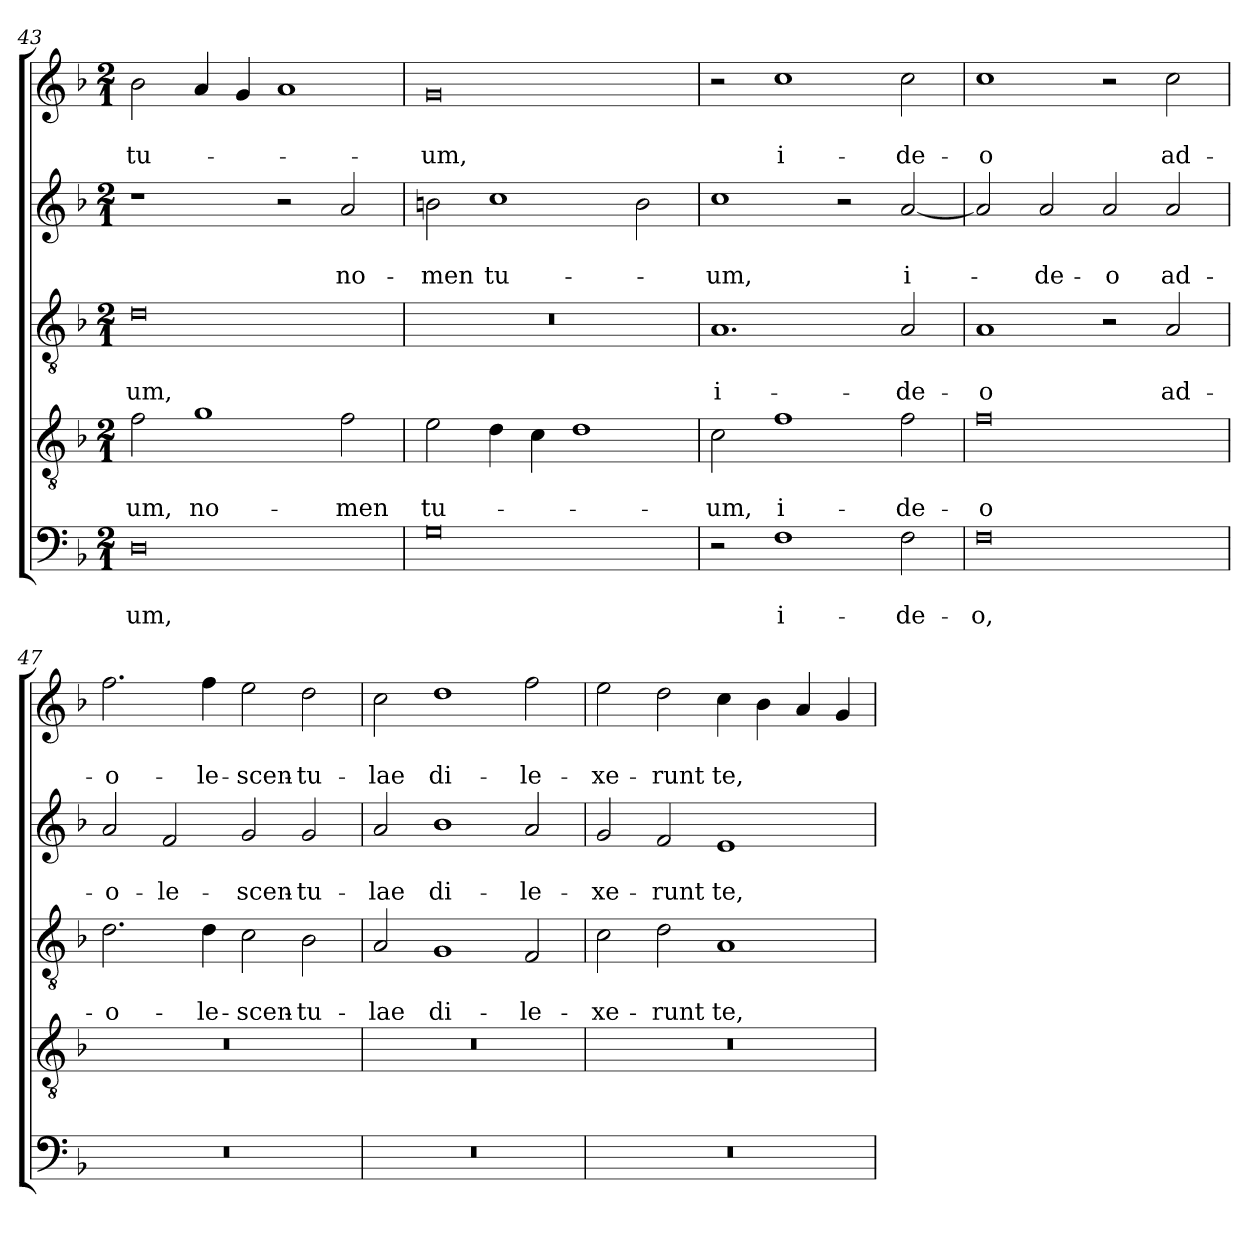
**kern	**text	**text	**kern	**text	**text	**kern	**text	**text	**kern	**text	**text	**kern	**text	**text
*part5	*part5	*part5	*part4	*part4	*part4	*part3	*part3	*part3	*part2	*part2	*part2	*part1	*part1	*part1
*staff5	*staff5	*staff5	*staff4	*staff4	*staff4	*staff3	*staff3	*staff3	*staff2	*staff2	*staff2	*staff1	*staff1	*staff1
!!LO:LB:g=z
*clefF4	*	*	*clefGv2	*	*	*clefGv2	*	*	*clefG2	*	*	*clefG2	*	*
*k[b-]	*	*	*k[b-]	*	*	*k[b-]	*	*	*k[b-]	*	*	*k[b-]	*	*
*F:	*	*	*F:	*	*	*F:	*	*	*F:	*	*	*F:	*	*
*M2/1	*	*	*M2/1	*	*	*M2/1	*	*	*M2/1	*	*	*M2/1	*	*
=43	=43	=43	=43	=43	=43	=43	=43	=43	=43	=43	=43	=43	=43	=43
!	!	!LO:LY:b	!	!	!LO:LY:b	!	!	!LO:LY:b	!	!	!	!	!	!LO:LY:b
0D	.	-um,	2f\	.	-um,	0d	.	-um,	1r	.	.	2b-\	.	tu-
!	!	!	!	!	!LO:LY:b	!	!	!	!	!	!	!	!	!
.	.	.	1g	.	no-	.	.	.	.	.	.	4a/	.	.
.	.	.	.	.	.	.	.	.	.	.	.	4g/	.	.
.	.	.	.	.	.	.	.	.	2r	.	.	1a	.	.
!	!	!	!	!	!LO:LY:b	!	!	!	!	!	!LO:LY:b	!	!	!
.	.	.	2f\	.	-men	.	.	.	2a/	.	no-	.	.	.
=44	=44	=44	=44	=44	=44	=44	=44	=44	=44	=44	=44	=44	=44	=44
!	!	!	!	!	!LO:LY:b	!	!	!	!	!	!LO:LY:b	!	!	!LO:LY:b
0G	.	.	2e\	.	tu-	0r	.	.	2bn\	.	-men	0g	.	-um,
!	!	!	!	!	!	!	!	!	!	!	!LO:LY:b	!	!	!
.	.	.	4d\	.	.	.	.	.	1cc	.	tu-	.	.	.
.	.	.	4c\	.	.	.	.	.	.	.	.	.	.	.
.	.	.	1d	.	.	.	.	.	.	.	.	.	.	.
.	.	.	.	.	.	.	.	.	2b\	.	.	.	.	.
=45	=45	=45	=45	=45	=45	=45	=45	=45	=45	=45	=45	=45	=45	=45
!	!	!	!	!	!LO:LY:b	!	!	!LO:LY:b	!	!	!LO:LY:b	!	!	!
2r	.	.	2c\	.	-um,	1.A	.	i-	1cc	.	-um,	2r	.	.
!	!	!LO:LY:b	!	!	!LO:LY:b	!	!	!	!	!	!	!	!	!LO:LY:b
1F	.	i-	1f	.	i-	.	.	.	.	.	.	1cc	.	i-
.	.	.	.	.	.	.	.	.	2r	.	.	.	.	.
!	!	!LO:LY:b	!	!	!LO:LY:b	!	!	!LO:LY:b	!	!	!LO:LY:b	!	!	!LO:LY:b
2F\	.	-de-	2f\	.	-de-	2A/	.	-de-	[2a/	.	i-	2cc\	.	-de-
=46	=46	=46	=46	=46	=46	=46	=46	=46	=46	=46	=46	=46	=46	=46
!	!	!LO:LY:b	!	!	!LO:LY:b	!	!	!LO:LY:b	!	!	!	!	!	!LO:LY:b
0F	.	-o,	0f	.	-o	1A	.	-o	2a/]	.	.	1cc	.	-o
!	!	!	!	!	!	!	!	!	!	!	!LO:LY:b	!	!	!
.	.	.	.	.	.	.	.	.	2a/	.	-de-	.	.	.
!	!	!	!	!	!	!	!	!	!	!	!LO:LY:b	!	!	!
.	.	.	.	.	.	2r	.	.	2a/	.	-o	2r	.	.
!	!	!	!	!	!	!	!	!LO:LY:b	!	!	!LO:LY:b	!	!	!LO:LY:b
.	.	.	.	.	.	2A/	.	ad-	2a/	.	ad-	2cc\	.	ad-
=47	=47	=47	=47	=47	=47	=47	=47	=47	=47	=47	=47	=47	=47	=47
!	!	!	!	!	!	!	!	!LO:LY:b	!	!	!LO:LY:b	!	!	!LO:LY:b
0r	.	.	0r	.	.	2.d\	.	-o-	2a/	.	-o-	2.ff\	.	-o-
!	!	!	!	!	!	!	!	!	!	!	!LO:LY:b	!	!	!
.	.	.	.	.	.	.	.	.	2f/	.	-le-	.	.	.
!	!	!	!	!	!	!	!	!LO:LY:b	!	!	!	!	!	!LO:LY:b
.	.	.	.	.	.	4d\	.	-le-	.	.	.	4ff\	.	-le-
!	!	!	!	!	!	!	!	!LO:LY:b	!	!	!LO:LY:b	!	!	!LO:LY:b
.	.	.	.	.	.	2c\	.	-scen-	2g/	.	-scen-	2ee\	.	-scen-
!	!	!	!	!	!	!	!	!LO:LY:b	!	!	!LO:LY:b	!	!	!LO:LY:b
.	.	.	.	.	.	2B-\	.	-tu-	2g/	.	-tu-	2dd\	.	-tu-
=48	=48	=48	=48	=48	=48	=48	=48	=48	=48	=48	=48	=48	=48	=48
!	!	!	!	!	!	!	!	!LO:LY:b	!	!	!LO:LY:b	!	!	!LO:LY:b
0r	.	.	0r	.	.	2A/	.	-lae	2a/	.	-lae	2cc\	.	-lae
!	!	!	!	!	!	!	!	!LO:LY:b	!	!	!LO:LY:b	!	!	!LO:LY:b
.	.	.	.	.	.	1G	.	di-	1b-	.	di-	1dd	.	di-
!	!	!	!	!	!	!	!	!LO:LY:b	!	!	!LO:LY:b	!	!	!LO:LY:b
.	.	.	.	.	.	2F/	.	-le-	2a/	.	-le-	2ff\	.	-le-
!!LO:PB:g=z
=49	=49	=49	=49	=49	=49	=49	=49	=49	=49	=49	=49	=49	=49	=49
!	!	!	!	!	!	!	!	!LO:LY:b	!	!	!LO:LY:b	!	!	!LO:LY:b
0r	.	.	0r	.	.	2c\	.	-xe-	2g/	.	-xe-	2ee\	.	-xe-
!	!	!	!	!	!	!	!	!LO:LY:b	!	!	!LO:LY:b	!	!	!LO:LY:b
.	.	.	.	.	.	2d\	.	-runt	2f/	.	-runt	2dd\	.	-runt
!	!	!	!	!	!	!	!	!LO:LY:b	!	!	!LO:LY:b	!	!	!LO:LY:b
.	.	.	.	.	.	1A	.	te,	1e	.	te,	4cc\	.	te,
.	.	.	.	.	.	.	.	.	.	.	.	4b-\	.	.
.	.	.	.	.	.	.	.	.	.	.	.	4a/	.	.
.	.	.	.	.	.	.	.	.	.	.	.	4g/	.	.
=	=	=	=	=	=	=	=	=	=	=	=	=	=	=
*-	*-	*-	*-	*-	*-	*-	*-	*-	*-	*-	*-	*-	*-	*-
